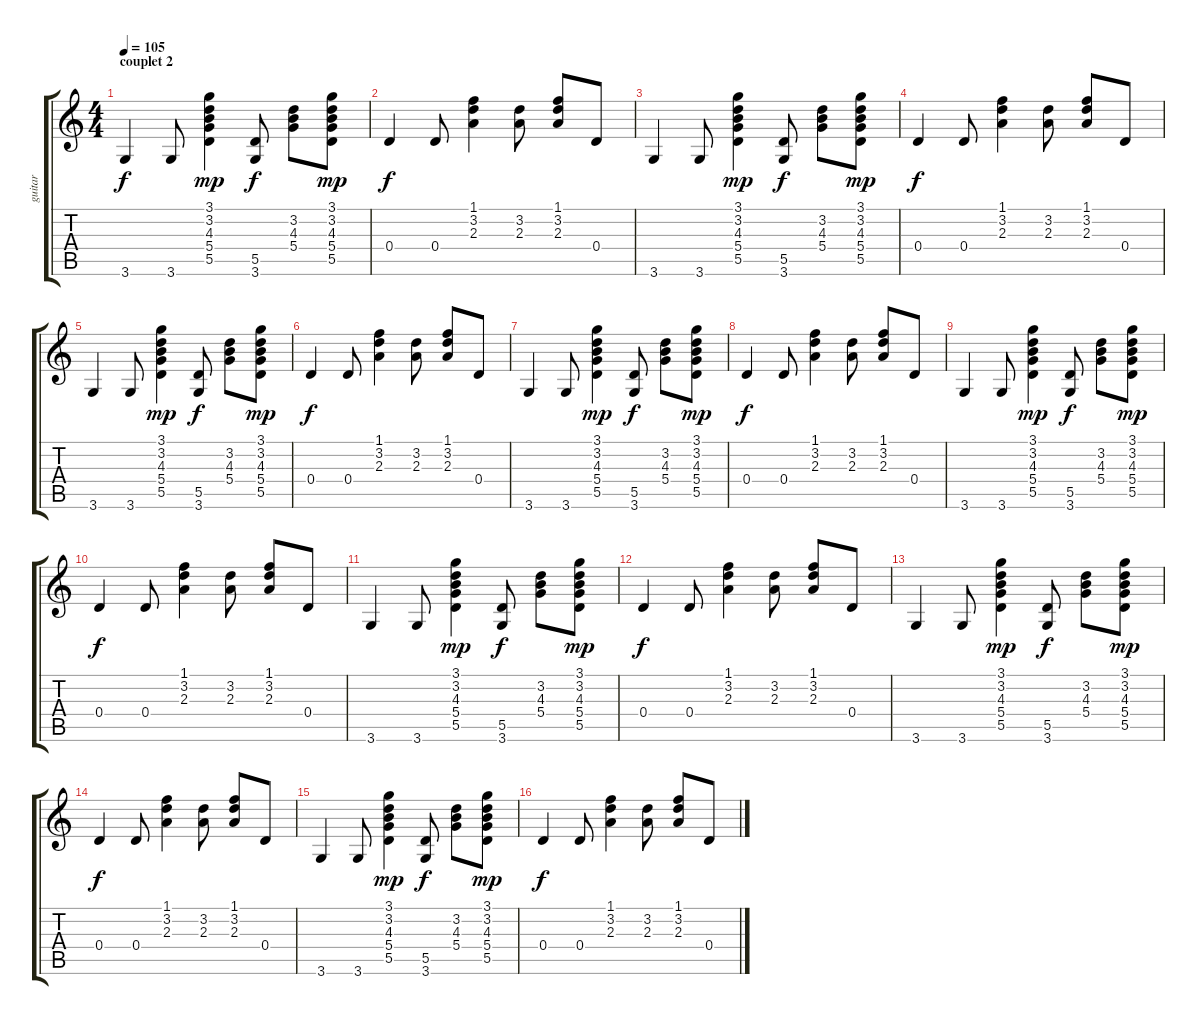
\track ("guitar" "guitar") {instrument acousticguitarsteel}
\staff {score tabs}
\tuning (E4 B3 G3 D3 A2 E2) {hide}
\ts (4 4)
\section ("" "couplet 2")
\tempo 105
\clef g2
\ks c
3.6.4{dy f} 3.6.8 (3.1 3.2 4.3 5.4 5.5).4{dy mp} (5.5 3.6).8{dy f} (3.2 4.3 5.4).8 (3.1 3.2 4.3 5.4 5.5).8{dy mp} |
0.4.4{dy f} 0.4.8 (1.1 3.2 2.3).4 (3.2 2.3).8 (1.1 3.2 2.3).8 0.4.8 |
3.6.4 3.6.8 (3.1 3.2 4.3 5.4 5.5).4{dy mp} (5.5 3.6).8{dy f} (3.2 4.3 5.4).8 (3.1 3.2 4.3 5.4 5.5).8{dy mp} |
0.4.4{dy f} 0.4.8 (1.1 3.2 2.3).4 (3.2 2.3).8 (1.1 3.2 2.3).8 0.4.8 |
3.6.4 3.6.8 (3.1 3.2 4.3 5.4 5.5).4{dy mp} (5.5 3.6).8{dy f} (3.2 4.3 5.4).8 (3.1 3.2 4.3 5.4 5.5).8{dy mp} |
0.4.4{dy f} 0.4.8 (1.1 3.2 2.3).4 (3.2 2.3).8 (1.1 3.2 2.3).8 0.4.8 |
3.6.4 3.6.8 (3.1 3.2 4.3 5.4 5.5).4{dy mp} (5.5 3.6).8{dy f} (3.2 4.3 5.4).8 (3.1 3.2 4.3 5.4 5.5).8{dy mp} |
0.4.4{dy f} 0.4.8 (1.1 3.2 2.3).4 (3.2 2.3).8 (1.1 3.2 2.3).8 0.4.8 |
3.6.4 3.6.8 (3.1 3.2 4.3 5.4 5.5).4{dy mp} (5.5 3.6).8{dy f} (3.2 4.3 5.4).8 (3.1 3.2 4.3 5.4 5.5).8{dy mp} |
0.4.4{dy f} 0.4.8 (1.1 3.2 2.3).4 (3.2 2.3).8 (1.1 3.2 2.3).8 0.4.8 |
3.6.4 3.6.8 (3.1 3.2 4.3 5.4 5.5).4{dy mp} (5.5 3.6).8{dy f} (3.2 4.3 5.4).8 (3.1 3.2 4.3 5.4 5.5).8{dy mp} |
0.4.4{dy f} 0.4.8 (1.1 3.2 2.3).4 (3.2 2.3).8 (1.1 3.2 2.3).8 0.4.8 |
3.6.4 3.6.8 (3.1 3.2 4.3 5.4 5.5).4{dy mp} (5.5 3.6).8{dy f} (3.2 4.3 5.4).8 (3.1 3.2 4.3 5.4 5.5).8{dy mp} |
0.4.4{dy f} 0.4.8 (1.1 3.2 2.3).4 (3.2 2.3).8 (1.1 3.2 2.3).8 0.4.8 |
3.6.4 3.6.8 (3.1 3.2 4.3 5.4 5.5).4{dy mp} (5.5 3.6).8{dy f} (3.2 4.3 5.4).8 (3.1 3.2 4.3 5.4 5.5).8{dy mp} |
0.4.4{dy f} 0.4.8 (1.1 3.2 2.3).4 (3.2 2.3).8 (1.1 3.2 2.3).8 0.4.8
